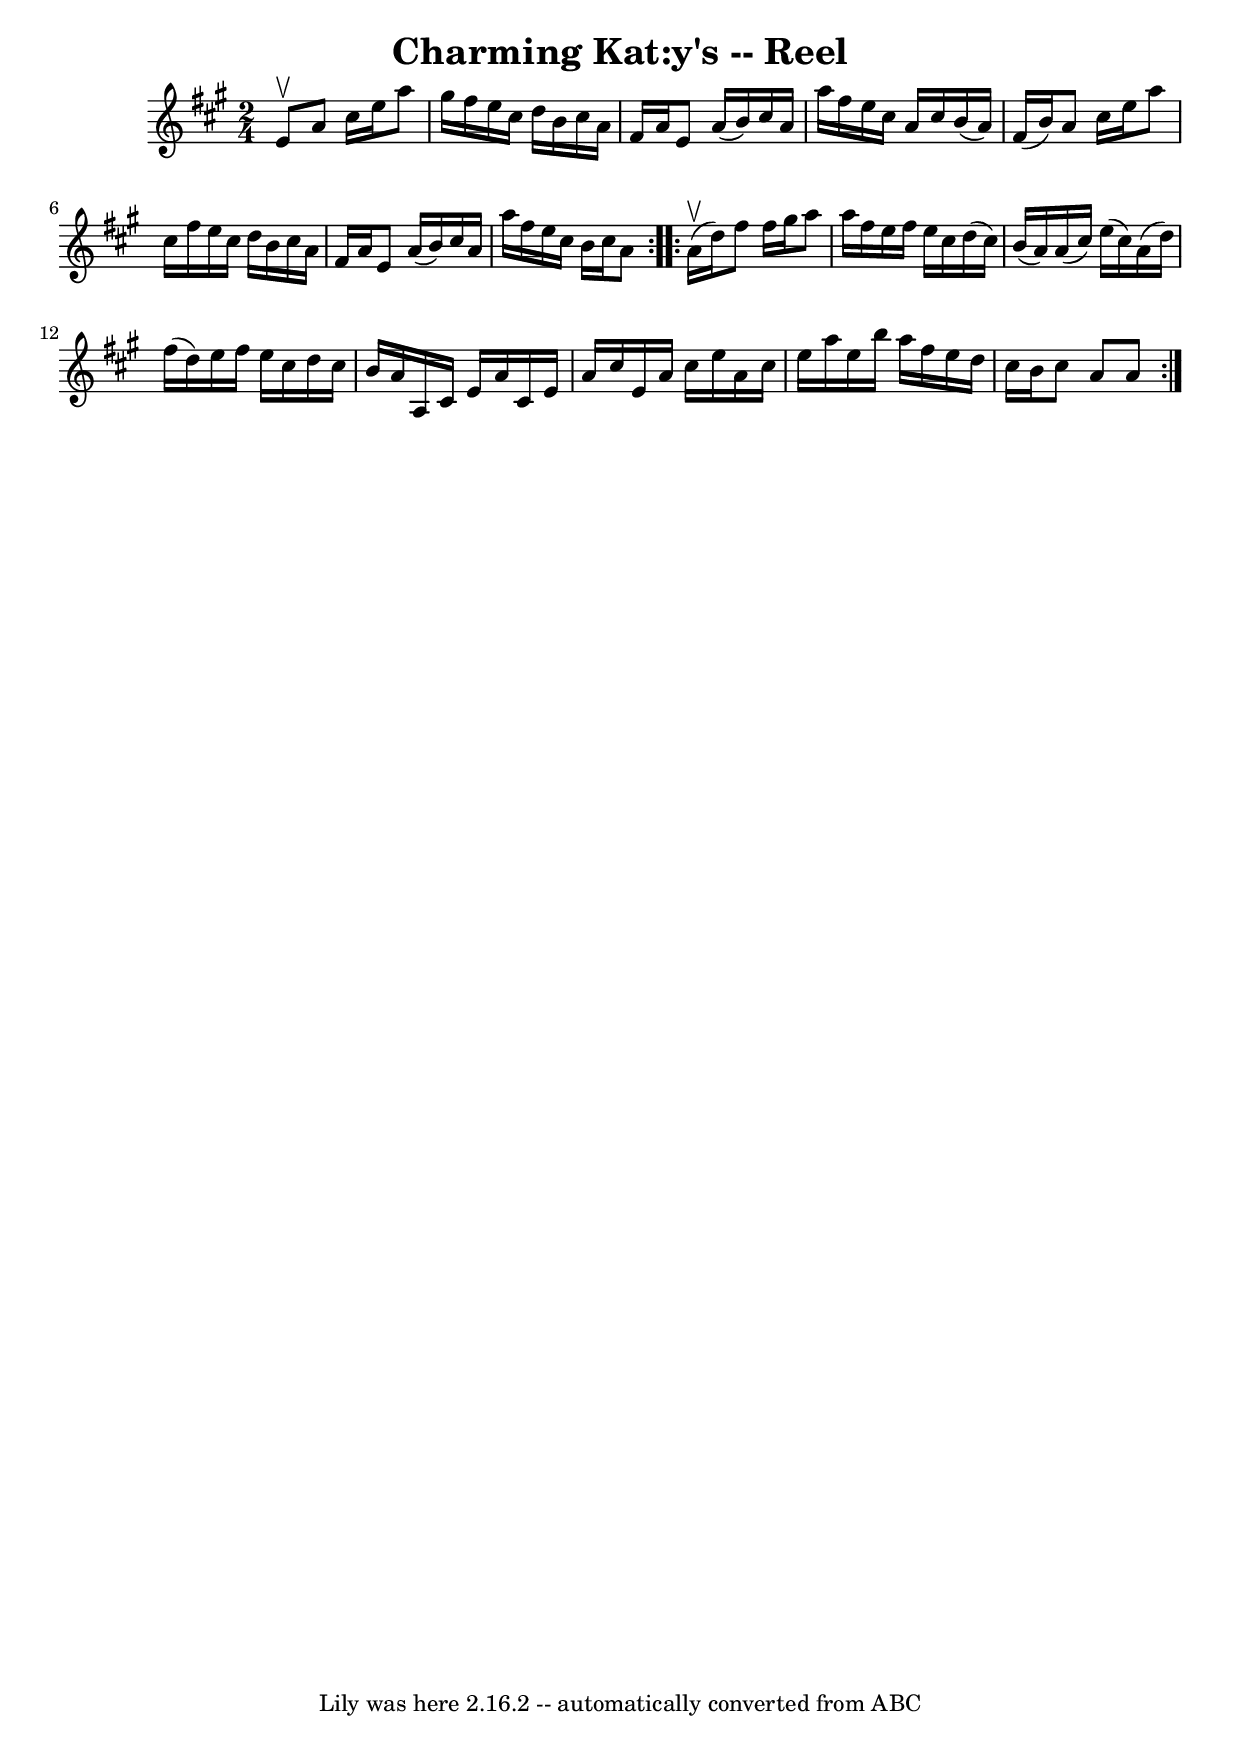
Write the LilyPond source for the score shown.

\version "2.16.2"
\include "Mammoth.ily"
\header {
  %% book = "Ryan's Mammoth Collection"
 crossRefNumber = "1"
 footnotes = ""
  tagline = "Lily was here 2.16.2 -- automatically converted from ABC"
  title = "Charming Kat:y's -- Reel"

}
voicedefault =  {



  \repeat volta 2 {

    \time 2/4 
    \key a \major e'8^\upbow  |
 a'8 cis''16 e''16 a''8 gis''16 fis''16     |
 e''16 cis''16 d''16 b'16 cis''16 a'16 fis'16 a'16     |
 e'8 a'16 (b'16) cis''16 a'16 a''16 fis''16     |
 e''16 cis''16 a'16 cis''16 b'16 (a'16) fis'16 (b'16)    |
 a'8 cis''16 e''16 a''8 cis''16 fis''16     |
 e''16 cis''16 d''16 b'16 cis''16 a'16 fis'16 a'16     |
 e'8 a'16 ( b'16) cis''16 a'16 a''16 fis''16     |
 e''16 cis''16 
 b'16 cis''16 a'8    
  } 
  \repeat volta 2 { a'16^\upbow(d''16)   |
 fis''8 fis''16 gis''16 a''8 a''16 fis''16     |
 e''16 fis''16 e''16 cis''16 d''16 (cis''16) b'16 (a'16)   |
 a'16 (cis''16) e''16 (cis''16) a'16 ( d''16) fis''16 (d''16)    |
 e''16 fis''16 e''16 cis''16 d''16 cis''16 b'16 a'16     |
 a16 cis'16 e'16 a'16 cis'16 e'16 a'16 cis''16     |
 e'16 a'16 cis''16 e''16 a'16 cis''16 e''16 a''16     |
 e''16 b''16 a''16 fis''16 e''16 d''16 cis''16 b'16     |
    
 cis''8 a'8 a'8    
  }   

}

\score{
  <<

    \context Staff="default"
    {
      \voicedefault 
      
    }

  >>
  \layout {
    
  }
  \midi {
  }

}
